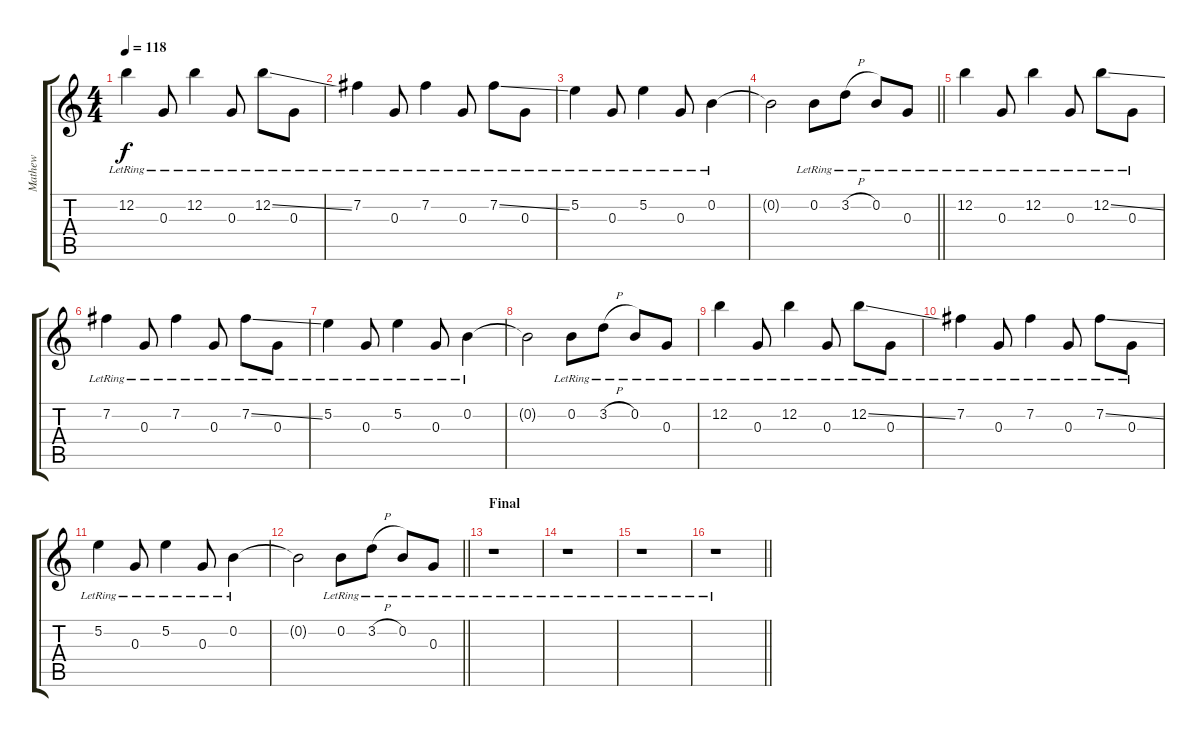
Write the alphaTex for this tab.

\track ("Mathew" "Mathew") {instrument acousticguitarsteel}
\staff {score tabs}
\tuning (E4 B3 G3 D3 A2 E2) {hide}
\ts (4 4)
\tempo 118
\clef g2
\ks c
12.2{lr}.4{dy f} 0.3{lr}.8 12.2{lr}.4 0.3{lr}.8 12.2{ss lr}.8 0.3{lr}.8 |
7.2{lr}.4 0.3{lr}.8 7.2{lr}.4 0.3{lr}.8 7.2{ss lr}.8 0.3{lr}.8 |
5.2{lr}.4 0.3{lr}.8 5.2{lr}.4 0.3{lr}.8 0.2{lr}.4 |
\barLineRight lightlight
0.2{t}.2 0.2{lr}.8 3.2{h lr}.8 0.2{lr}.8 0.3{lr}.8 |
12.2{lr}.4 0.3{lr}.8 12.2{lr}.4 0.3{lr}.8 12.2{ss lr}.8 0.3{lr}.8 |
7.2{lr}.4 0.3{lr}.8 7.2{lr}.4 0.3{lr}.8 7.2{ss lr}.8 0.3{lr}.8 |
5.2{lr}.4 0.3{lr}.8 5.2{lr}.4 0.3{lr}.8 0.2{lr}.4 |
0.2{t}.2 0.2{lr}.8 3.2{h lr}.8 0.2{lr}.8 0.3{lr}.8 |
12.2{lr}.4 0.3{lr}.8 12.2{lr}.4 0.3{lr}.8 12.2{ss lr}.8 0.3{lr}.8 |
7.2{lr}.4 0.3{lr}.8 7.2{lr}.4 0.3{lr}.8 7.2{ss lr}.8 0.3{lr}.8 |
5.2{lr}.4 0.3{lr}.8 5.2{lr}.4 0.3{lr}.8 0.2{lr}.4 |
\barLineRight lightlight
0.2{t}.2 0.2{lr}.8 3.2{h lr}.8 0.2{lr}.8 0.3{lr}.8 |
\section ("" "Final")
r.1 |
r.1 |
r.1 |
\barLineRight lightlight
r.1
